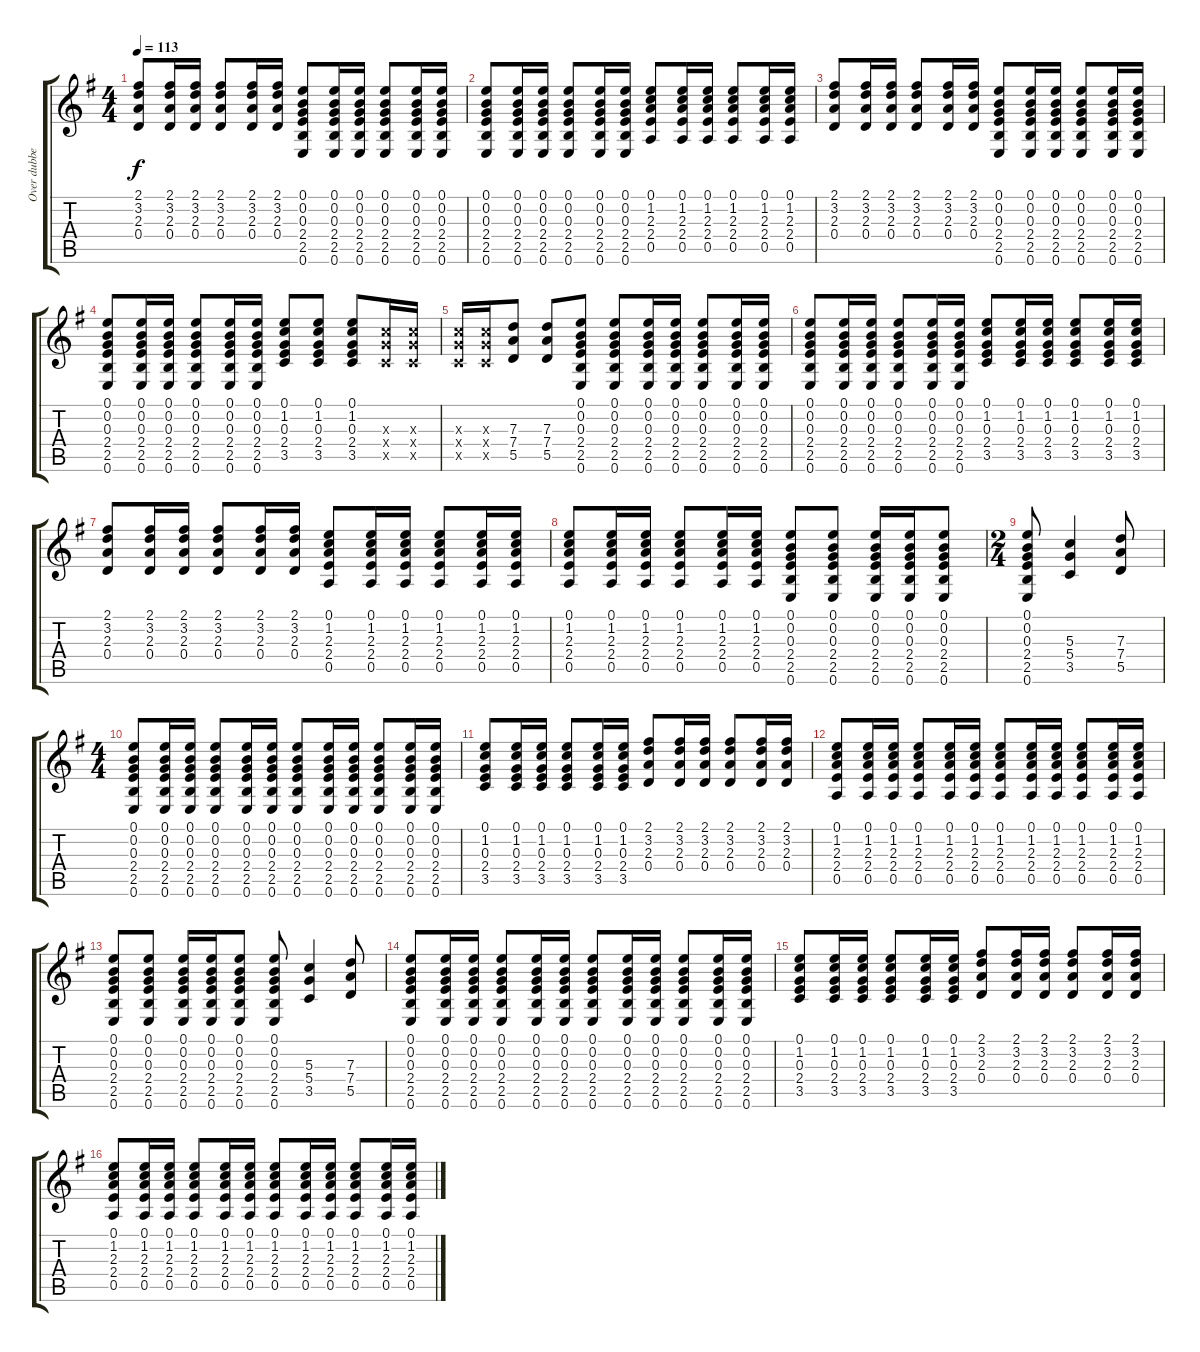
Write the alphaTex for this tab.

\track ("Over dubbed Guitar" "Over dubbe") {instrument acousticguitarsteel}
\staff {score tabs}
\tuning (E4 B3 G3 D3 A2 E2) {hide}
\ts (4 4)
\tempo 113
\clef g2
\ks eminor
(2.1 3.2 2.3 0.4).8{dy f} (2.1 3.2 2.3 0.4).16 (2.1 3.2 2.3 0.4).16 (2.1 3.2 2.3 0.4).8 (2.1 3.2 2.3 0.4).16 (2.1 3.2 2.3 0.4).16 (0.1 0.2 0.3 2.4 2.5 0.6).8 (0.1 0.2 0.3 2.4 2.5 0.6).16 (0.1 0.2 0.3 2.4 2.5 0.6).16 (0.1 0.2 0.3 2.4 2.5 0.6).8 (0.1 0.2 0.3 2.4 2.5 0.6).16 (0.1 0.2 0.3 2.4 2.5 0.6).16 |
(0.1 0.2 0.3 2.4 2.5 0.6).8 (0.1 0.2 0.3 2.4 2.5 0.6).16 (0.1 0.2 0.3 2.4 2.5 0.6).16 (0.1 0.2 0.3 2.4 2.5 0.6).8 (0.1 0.2 0.3 2.4 2.5 0.6).16 (0.1 0.2 0.3 2.4 2.5 0.6).16 (0.1 1.2 2.3 2.4 0.5).8 (0.1 1.2 2.3 2.4 0.5).16 (0.1 1.2 2.3 2.4 0.5).16 (0.1 1.2 2.3 2.4 0.5).8 (0.1 1.2 2.3 2.4 0.5).16 (0.1 1.2 2.3 2.4 0.5).16 |
(2.1 3.2 2.3 0.4).8 (2.1 3.2 2.3 0.4).16 (2.1 3.2 2.3 0.4).16 (2.1 3.2 2.3 0.4).8 (2.1 3.2 2.3 0.4).16 (2.1 3.2 2.3 0.4).16 (0.1 0.2 0.3 2.4 2.5 0.6).8 (0.1 0.2 0.3 2.4 2.5 0.6).16 (0.1 0.2 0.3 2.4 2.5 0.6).16 (0.1 0.2 0.3 2.4 2.5 0.6).8 (0.1 0.2 0.3 2.4 2.5 0.6).16 (0.1 0.2 0.3 2.4 2.5 0.6).16 |
(0.1 0.2 0.3 2.4 2.5 0.6).8 (0.1 0.2 0.3 2.4 2.5 0.6).16 (0.1 0.2 0.3 2.4 2.5 0.6).16 (0.1 0.2 0.3 2.4 2.5 0.6).8 (0.1 0.2 0.3 2.4 2.5 0.6).16 (0.1 0.2 0.3 2.4 2.5 0.6).16 (0.1 1.2 0.3 2.4 3.5).8 (0.1 1.2 0.3 2.4 3.5).8 (0.1 1.2 0.3 2.4 3.5).8 (5.3{x} 5.4{x} 3.5{x}).16 (5.3{x} 5.4{x} 3.5{x}).16 |
(5.3{x} 5.4{x} 3.5{x}).16 (5.3{x} 5.4{x} 3.5{x}).16 (7.3 7.4 5.5).8 (7.3 7.4 5.5).8 (0.1 0.2 0.3 2.4 2.5 0.6).8 (0.1 0.2 0.3 2.4 2.5 0.6).8 (0.1 0.2 0.3 2.4 2.5 0.6).16 (0.1 0.2 0.3 2.4 2.5 0.6).16 (0.1 0.2 0.3 2.4 2.5 0.6).8 (0.1 0.2 0.3 2.4 2.5 0.6).16 (0.1 0.2 0.3 2.4 2.5 0.6).16 |
(0.1 0.2 0.3 2.4 2.5 0.6).8 (0.1 0.2 0.3 2.4 2.5 0.6).16 (0.1 0.2 0.3 2.4 2.5 0.6).16 (0.1 0.2 0.3 2.4 2.5 0.6).8 (0.1 0.2 0.3 2.4 2.5 0.6).16 (0.1 0.2 0.3 2.4 2.5 0.6).16 (0.1 1.2 0.3 2.4 3.5).8 (0.1 1.2 0.3 2.4 3.5).16 (0.1 1.2 0.3 2.4 3.5).16 (0.1 1.2 0.3 2.4 3.5).8 (0.1 1.2 0.3 2.4 3.5).16 (0.1 1.2 0.3 2.4 3.5).16 |
(2.1 3.2 2.3 0.4).8 (2.1 3.2 2.3 0.4).16 (2.1 3.2 2.3 0.4).16 (2.1 3.2 2.3 0.4).8 (2.1 3.2 2.3 0.4).16 (2.1 3.2 2.3 0.4).16 (0.1 1.2 2.3 2.4 0.5).8 (0.1 1.2 2.3 2.4 0.5).16 (0.1 1.2 2.3 2.4 0.5).16 (0.1 1.2 2.3 2.4 0.5).8 (0.1 1.2 2.3 2.4 0.5).16 (0.1 1.2 2.3 2.4 0.5).16 |
(0.1 1.2 2.3 2.4 0.5).8 (0.1 1.2 2.3 2.4 0.5).16 (0.1 1.2 2.3 2.4 0.5).16 (0.1 1.2 2.3 2.4 0.5).8 (0.1 1.2 2.3 2.4 0.5).16 (0.1 1.2 2.3 2.4 0.5).16 (0.1 0.2 0.3 2.4 2.5 0.6).8 (0.1 0.2 0.3 2.4 2.5 0.6).8 (0.1 0.2 0.3 2.4 2.5 0.6).16 (0.1 0.2 0.3 2.4 2.5 0.6).16 (0.1 0.2 0.3 2.4 2.5 0.6).8 |
\ts (2 4)
(0.1 0.2 0.3 2.4 2.5 0.6).8 (5.3 5.4 3.5).4 (7.3 7.4 5.5).8 |
\ts (4 4)
(0.1 0.2 0.3 2.4 2.5 0.6).8 (0.1 0.2 0.3 2.4 2.5 0.6).16 (0.1 0.2 0.3 2.4 2.5 0.6).16 (0.1 0.2 0.3 2.4 2.5 0.6).8 (0.1 0.2 0.3 2.4 2.5 0.6).16 (0.1 0.2 0.3 2.4 2.5 0.6).16 (0.1 0.2 0.3 2.4 2.5 0.6).8 (0.1 0.2 0.3 2.4 2.5 0.6).16 (0.1 0.2 0.3 2.4 2.5 0.6).16 (0.1 0.2 0.3 2.4 2.5 0.6).8 (0.1 0.2 0.3 2.4 2.5 0.6).16 (0.1 0.2 0.3 2.4 2.5 0.6).16 |
(0.1 1.2 0.3 2.4 3.5).8 (0.1 1.2 0.3 2.4 3.5).16 (0.1 1.2 0.3 2.4 3.5).16 (0.1 1.2 0.3 2.4 3.5).8 (0.1 1.2 0.3 2.4 3.5).16 (0.1 1.2 0.3 2.4 3.5).16 (2.1 3.2 2.3 0.4).8 (2.1 3.2 2.3 0.4).16 (2.1 3.2 2.3 0.4).16 (2.1 3.2 2.3 0.4).8 (2.1 3.2 2.3 0.4).16 (2.1 3.2 2.3 0.4).16 |
(0.1 1.2 2.3 2.4 0.5).8 (0.1 1.2 2.3 2.4 0.5).16 (0.1 1.2 2.3 2.4 0.5).16 (0.1 1.2 2.3 2.4 0.5).8 (0.1 1.2 2.3 2.4 0.5).16 (0.1 1.2 2.3 2.4 0.5).16 (0.1 1.2 2.3 2.4 0.5).8 (0.1 1.2 2.3 2.4 0.5).16 (0.1 1.2 2.3 2.4 0.5).16 (0.1 1.2 2.3 2.4 0.5).8 (0.1 1.2 2.3 2.4 0.5).16 (0.1 1.2 2.3 2.4 0.5).16 |
(0.1 0.2 0.3 2.4 2.5 0.6).8 (0.1 0.2 0.3 2.4 2.5 0.6).8 (0.1 0.2 0.3 2.4 2.5 0.6).16 (0.1 0.2 0.3 2.4 2.5 0.6).16 (0.1 0.2 0.3 2.4 2.5 0.6).8 (0.1 0.2 0.3 2.4 2.5 0.6).8 (5.3 5.4 3.5).4 (7.3 7.4 5.5).8 |
(0.1 0.2 0.3 2.4 2.5 0.6).8 (0.1 0.2 0.3 2.4 2.5 0.6).16 (0.1 0.2 0.3 2.4 2.5 0.6).16 (0.1 0.2 0.3 2.4 2.5 0.6).8 (0.1 0.2 0.3 2.4 2.5 0.6).16 (0.1 0.2 0.3 2.4 2.5 0.6).16 (0.1 0.2 0.3 2.4 2.5 0.6).8 (0.1 0.2 0.3 2.4 2.5 0.6).16 (0.1 0.2 0.3 2.4 2.5 0.6).16 (0.1 0.2 0.3 2.4 2.5 0.6).8 (0.1 0.2 0.3 2.4 2.5 0.6).16 (0.1 0.2 0.3 2.4 2.5 0.6).16 |
(0.1 1.2 0.3 2.4 3.5).8 (0.1 1.2 0.3 2.4 3.5).16 (0.1 1.2 0.3 2.4 3.5).16 (0.1 1.2 0.3 2.4 3.5).8 (0.1 1.2 0.3 2.4 3.5).16 (0.1 1.2 0.3 2.4 3.5).16 (2.1 3.2 2.3 0.4).8 (2.1 3.2 2.3 0.4).16 (2.1 3.2 2.3 0.4).16 (2.1 3.2 2.3 0.4).8 (2.1 3.2 2.3 0.4).16 (2.1 3.2 2.3 0.4).16 |
(0.1 1.2 2.3 2.4 0.5).8 (0.1 1.2 2.3 2.4 0.5).16 (0.1 1.2 2.3 2.4 0.5).16 (0.1 1.2 2.3 2.4 0.5).8 (0.1 1.2 2.3 2.4 0.5).16 (0.1 1.2 2.3 2.4 0.5).16 (0.1 1.2 2.3 2.4 0.5).8 (0.1 1.2 2.3 2.4 0.5).16 (0.1 1.2 2.3 2.4 0.5).16 (0.1 1.2 2.3 2.4 0.5).8 (0.1 1.2 2.3 2.4 0.5).16 (0.1 1.2 2.3 2.4 0.5).16
